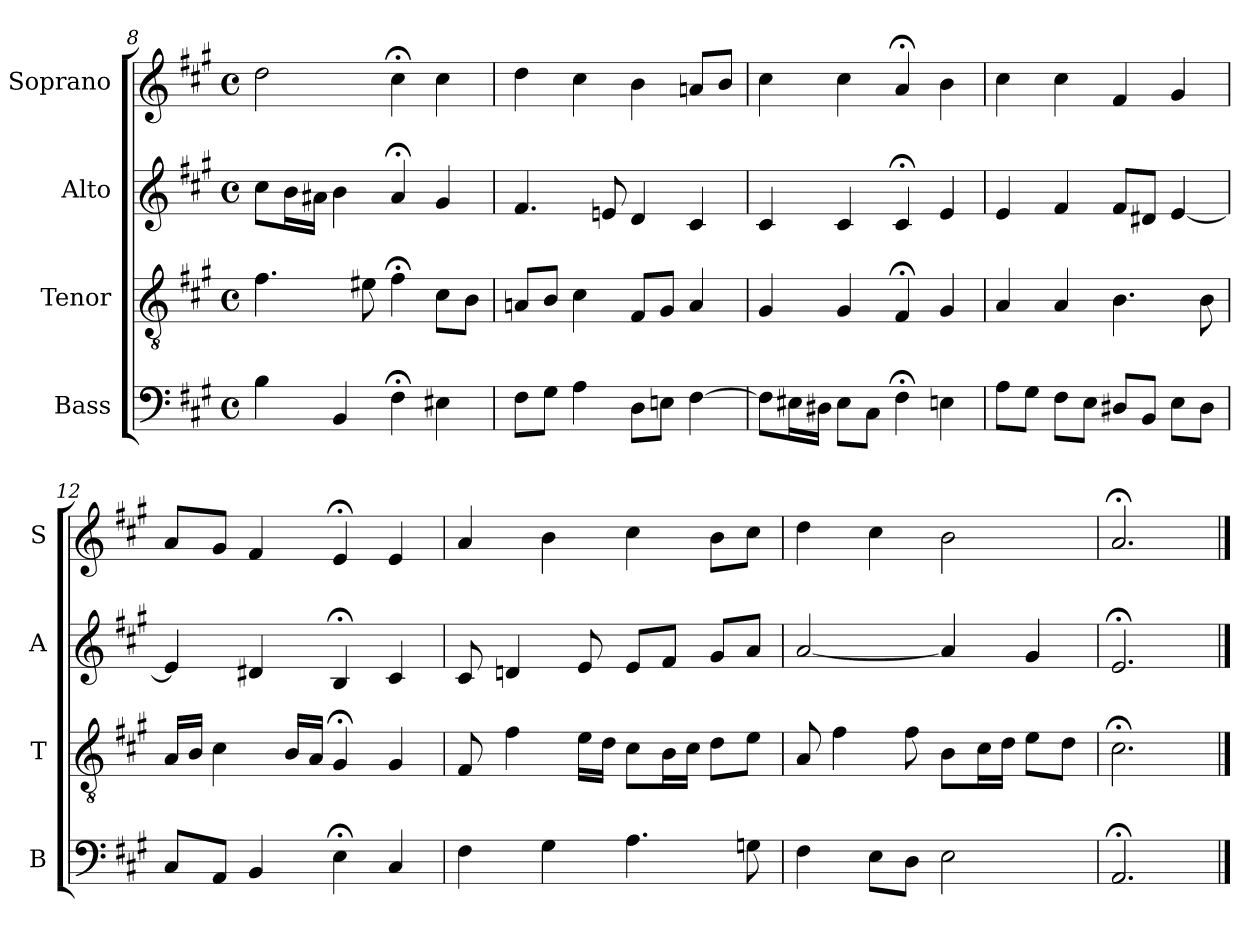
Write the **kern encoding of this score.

**kern	**kern	**kern	**kern
*part4	*part3	*part2	*part1
*staff4	*staff3	*staff2	*staff1
*I"Bass	*I"Tenor	*I"Alto	*I"Soprano
*I'B	*I'T	*I'A	*I'S
*clefF4	*clefGv2	*clefG2	*clefG2
*k[f#c#g#]	*k[f#c#g#]	*k[f#c#g#]	*k[f#c#g#]
*A:	*A:	*A:	*A:
*M4/4	*M4/4	*M4/4	*M4/4
*met(c)	*met(c)	*met(c)	*met(c)
=8	=8	=8	=8
4B	4.f#	8cc#L	2dd
.	.	16bL	.
.	.	16a#XJJ	.
4BB	.	4b	.
.	8e#X	.	.
4F#;<	4f#;<	4a#;<	4cc#;<
4E#X	8c#L	4g#	4cc#
.	8BJ	.	.
=9	=9	=9	=9
8F#L	8AnL	4.f#	4dd
8G#J	8BJ	.	.
4A	4c#	.	4cc#
.	.	8en	.
8DL	8F#L	4d	4b
8EnJ	8G#J	.	.
[4F#	4A	4c#	8anL
.	.	.	8bJ
=10	=10	=10	=10
8F#L]	4G#	4c#	4cc#
16E#XL	.	.	.
16D#XJJ	.	.	.
8E#L	4G#	4c#i	4cc#
8C#J	.	.	.
4F#;<	4F#;<	4c#;<i	4a;<i
4En	4G#	4ei	4bi
=11	=11	=11	=11
8AL	4A	4e	4cc#
8G#J	.	.	.
8F#L	4A	4f#	4cc#
8EJ	.	.	.
8D#XL	4.B	8f#L	4f#
8BBJ	.	8d#XJ	.
8EL	.	[4e	4g#
8D#J	8B	.	.
=12	=12	=12	=12
8C#L	16ALL	4e]	8aL
.	16BJJ	.	.
8AAJ	4c#	.	8g#J
4BB	.	4d#X	4f#
.	16BLL	.	.
.	16AJJ	.	.
4E;<	4G#;<	4B;<	4e;<
4C#	4G#	4c#	4e
=13	=13	=13	=13
4F#	8F#	8c#	4a
.	4f#	4dn	.
4G#	.	.	4b
.	16eLL	8e	.
.	16dJJ	.	.
4.A	8c#L	8eL	4cc#
.	16BL	8f#J	.
.	16c#JJ	.	.
.	8dL	8g#L	8bL
8Gn	8eJ	8aJ	8cc#J
=14	=14	=14	=14
4F#	8A	[2a	4dd
.	4f#	.	.
8EL	.	.	4cc#
8DJ	8f#	.	.
2E	8BL	4a]	2b
.	16c#L	.	.
.	16dJJ	.	.
.	8eL	4g#	.
.	8dJ	.	.
=15	=15	=15	=15
2.AA;<	2.c#;<	2.e;<	2.a;<
==	==	==	==
*-	*-	*-	*-
